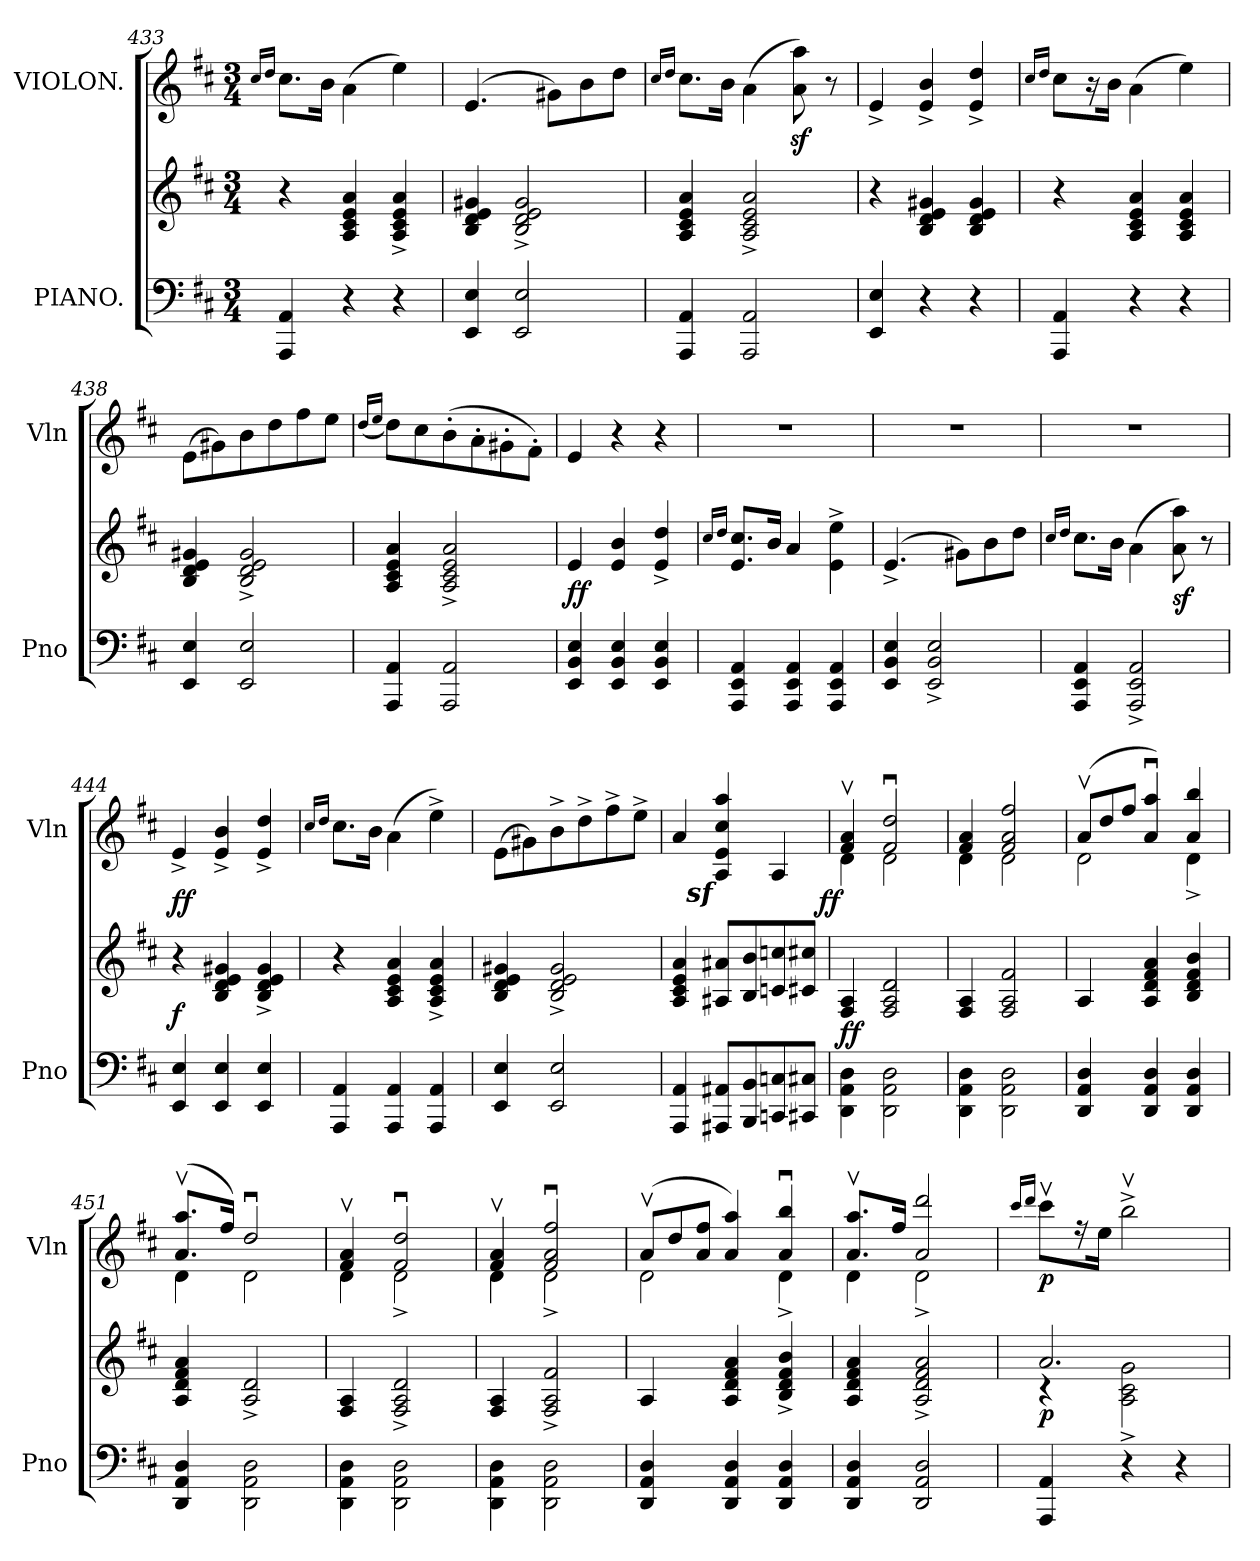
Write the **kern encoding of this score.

**kern	**kern	**dynam	**kern	**dynam
*part2	*part2	*part2	*part1	*part1
*staff3	*staff2	*staff2/3	*staff1	*staff1
*I"PIANO.	*	*	*I"VIOLON.	*
*I'Pno	*	*	*I'Vln	*
*clefF4	*clefG2	*	*clefG2	*
*k[f#c#]	*k[f#c#]	*	*k[f#c#]	*
*M3/4	*M3/4	*	*M3/4	*
=433	=433	=433	=433	=433
.	.	.	16qqcc#/LL	.
.	.	.	16qqdd/JJ	.
4AAA/ 4AA/	4r	.	8.cc#\L	.
.	.	.	16b\Jk	.
4r	4A/ 4c#/ 4e/ 4a/	.	(4a\	.
4r	4A^/ 4c#^/ 4e^/ 4a^/	.	4ee\)	.
=434	=434	=434	=434	=434
4EE/ 4E/	4B/ 4d/ 4e/ 4g#X/	.	(<4.e/	.
2EE/ 2E/	2B^/ 2d^/ 2e^/ 2g#^/	.	.	.
.	.	.	8g#X\L)	.
.	.	.	8b\	.
.	.	.	8dd\J	.
=435	=435	=435	=435	=435
.	.	.	16qqcc#/LL	.
.	.	.	16qqdd/JJ	.
4AAA/ 4AA/	4A/ 4c#/ 4e/ 4a/	.	8.cc#\L	.
.	.	.	16b\Jk	.
2AAA/ 2AA/	2A^/ 2c#^/ 2e^/ 2a^/	.	(4a\	.
.	.	.	8az\ 8aaz\)	.
.	.	.	8r	.
=436	=436	=436	=436	=436
4EE/ 4E/	4r	.	4e^/	.
4r	4B/ 4d/ 4e/ 4g#X/	.	4e^/ 4b^/	.
4r	4B/ 4d/ 4e/ 4g#/	.	4e^/ 4dd^/	.
=437	=437	=437	=437	=437
.	.	.	16qqcc#/LL	.
.	.	.	16qqdd/JJ	.
4AAA/ 4AA/	4r	.	8cc#\L	.
.	.	.	16r	.
.	.	.	16b\Jk	.
4r	4A/ 4c#/ 4e/ 4a/	.	(4a\	.
4r	4A/ 4c#/ 4e/ 4a/	.	4ee\)	.
=438	=438	=438	=438	=438
4EE/ 4E/	4B/ 4d/ 4e/ 4g#X/	.	(8e\L	.
.	.	.	8g#X\)	.
2EE/ 2E/	2B^/ 2d^/ 2e^/ 2g#^/	.	8b\	.
.	.	.	8dd\	.
.	.	.	8ff#\	.
.	.	.	8ee\J	.
=439	=439	=439	=439	=439
.	.	.	(<16qqdd/LL	.
.	.	.	16qqee/JJ	.
4AAA/ 4AA/	4A/ 4c#/ 4e/ 4a/	.	8dd\L)	.
.	.	.	8cc#\	.
2AAA/ 2AA/	2A^/ 2c#^/ 2e^/ 2a^/	.	(8b'\	.
.	.	.	8a'\	.
.	.	.	8g#X'\	.
.	.	.	8f#'\J)	.
=440	=440	=440	=440	=440
4EE/ 4BB/ 4E/	4e/	ff	4e/	.
4EE/ 4BB/ 4E/	4e/ 4b/	.	4r	.
4EE/ 4BB/ 4E/	4e^/ 4dd^/	.	4r	.
=441	=441	=441	=441	=441
.	16qqcc#/LL	.	.	.
.	16qqdd/JJ	.	.	.
4AAA/ 4EE/ 4AA/	8.e/ 8.cc#/L	.	2.r	.
.	16b/Jk	.	.	.
4AAA/ 4EE/ 4AA/	4a/	.	.	.
4AAA/ 4EE/ 4AA/	4e^<\ 4ee^<\	.	.	.
=442	=442	=442	=442	=442
4EE/ 4BB/ 4E/	(4.e^/	.	2.r	.
2EE^/ 2BB^/ 2E^/	.	.	.	.
.	8g#X\L)	.	.	.
.	8b\	.	.	.
.	8dd\J	.	.	.
=443	=443	=443	=443	=443
.	16qqcc#/LL	.	.	.
.	16qqdd/JJ	.	.	.
4AAA/ 4EE/ 4AA/	8.cc#\L	.	2.r	.
.	16b\Jk	.	.	.
2AAA^>/ 2EE^>/ 2AA^>/	(4a\	.	.	.
.	8a\ 8aa\)	sf	.	.
.	8r	.	.	.
=444	=444	=444	=444	=444
4EE/ 4E/	4r	f	4e^/	ff
4EE/ 4E/	4B/ 4d/ 4e/ 4g#X/	.	4e^/ 4b^/	.
4EE/ 4E/	4B^/ 4d^/ 4e^/ 4g#^/	.	4e^/ 4dd^/	.
=445	=445	=445	=445	=445
.	.	.	16qqcc#/LL	.
.	.	.	16qqdd/JJ	.
4AAA/ 4AA/	4r	.	8.cc#\L	.
.	.	.	16b\Jk	.
4AAA/ 4AA/	4A/ 4c#/ 4e/ 4a/	.	(4a\	.
4AAA/ 4AA/	4A^/ 4c#^/ 4e^/ 4a^/	.	4ee^<\)	.
=446	=446	=446	=446	=446
4EE/ 4E/	4B/ 4d/ 4e/ 4g#X/	.	(8e\L	.
.	.	.	8g#X\)	.
2EE/ 2E/	2B^/ 2d^/ 2e^/ 2g#^/	.	8b^\	.
.	.	.	8dd^\	.
.	.	.	8ff#^\	.
.	.	.	8ee^\J	.
=447	=447	=447	=447	=447
4AAA/ 4AA/	4A/ 4c#/ 4e/ 4a/	.	4a/	.
!	!	!	!LO:DY:rj	!
8AAA#X/ 8AA#X/L	8A#X/ 8a#X/L	.	4Az/ 4ez/ 4cc#z/ 4aaz/	.
8BBB/ 8BB/	8B/ 8b/	.	.	.
8CCn/ 8Cn/	8cn/ 8ccn/	.	4A/	.
8CC#X/ 8C#X/J	8c#X/ 8cc#X/J	.	.	.
=448	=448	=448	=448	=448
*	*	*	*^	*
!	!	!	!	!	!LO:DY:rj
4DD\ 4AA\ 4D\	4F#/ 4A/	ff	4f#v/ 4av/	4d\	ff
2DD\ 2AA\ 2D\	2F#/ 2A/ 2d/	.	2f#u/ 2ddu/	2d\	.
=449	=449	=449	=449	=449	=449
4DD\ 4AA\ 4D\	4F#/ 4A/	.	4f#/ 4a/	4d\	.
2DD\ 2AA\ 2D\	2F#/ 2A/ 2f#/	.	2f#/ 2a/ 2ff#/	2d\	.
=450	=450	=450	=450	=450	=450
*	*	*	*Xtuplet	*	*
4DD/ 4AA/ 4D/	4A/	.	(12av/L	2d\	.
.	.	.	12dd/	.	.
.	.	.	12ff#/J	.	.
4DD/ 4AA/ 4D/	4A/ 4d/ 4f#/ 4a/	.	4au/ 4aau/)	.	.
4DD/ 4AA/ 4D/	4B/ 4d/ 4f#/ 4b/	.	4a/ 4bb/	4d^\	.
=451	=451	=451	=451	=451	=451
4DD/ 4AA/ 4D/	4A/ 4d/ 4f#/ 4a/	.	(8.av/ 8.aav/L	4d\	.
.	.	.	16ff#/Jk)	.	.
2DD\ 2AA\ 2D\	2A^>/ 2d^>/	.	2ddu/	2d\	.
=452	=452	=452	=452	=452	=452
4DD\ 4AA\ 4D\	4F#/ 4A/	.	4f#v/ 4av/	4d\	.
2DD\ 2AA\ 2D\	2F#^>/ 2A^>/ 2d^>/	.	2f#u/ 2ddu/	2d^\	.
=453	=453	=453	=453	=453	=453
4DD\ 4AA\ 4D\	4F#/ 4A/	.	4f#v/ 4av/	4d\	.
2DD\ 2AA\ 2D\	2F#^>/ 2A^>/ 2f#^>/	.	2f#u/ 2au/ 2ff#u/	2d^\	.
=454	=454	=454	=454	=454	=454
4DD/ 4AA/ 4D/	4A/	.	(12av/L	2d\	.
.	.	.	12dd/	.	.
.	.	.	12a/ 12ff#/J	.	.
4DD/ 4AA/ 4D/	4A/ 4d/ 4f#/ 4a/	.	4a/ 4aa/)	.	.
4DD/ 4AA/ 4D/	4B^/ 4d^/ 4f#^/ 4b^/	.	4au/ 4bbu/	4d^\	.
=455	=455	=455	=455	=455	=455
4DD/ 4AA/ 4D/	4A/ 4d/ 4f#/ 4a/	.	8.av/ 8.aav/L	4d\	.
.	.	.	16ff#/Jk	.	.
2DD/ 2AA/ 2D/	2A^/ 2d^/ 2f#^/ 2a^/	.	2a/ 2ddd/	2d^\	.
*	*	*	*v	*v	*
=456	=456	=456	=456	=456
.	.	.	16qqccc#/LL	.
.	.	.	16qqddd/JJ	.
*	*^	*	*	*
4AAA/ 4AA/	2.a/	4r	p	8ccc#v\L	p
.	.	.	.	16r	.
.	.	.	.	16ee\Jk	.
4r	.	2A^>\ 2c#^>\ 2g^>\	.	2bb^<v\	.
4r	.	.	.	.	.
*	*v	*v	*	*	*
=	=	=	=	=
*-	*-	*-	*-	*-
